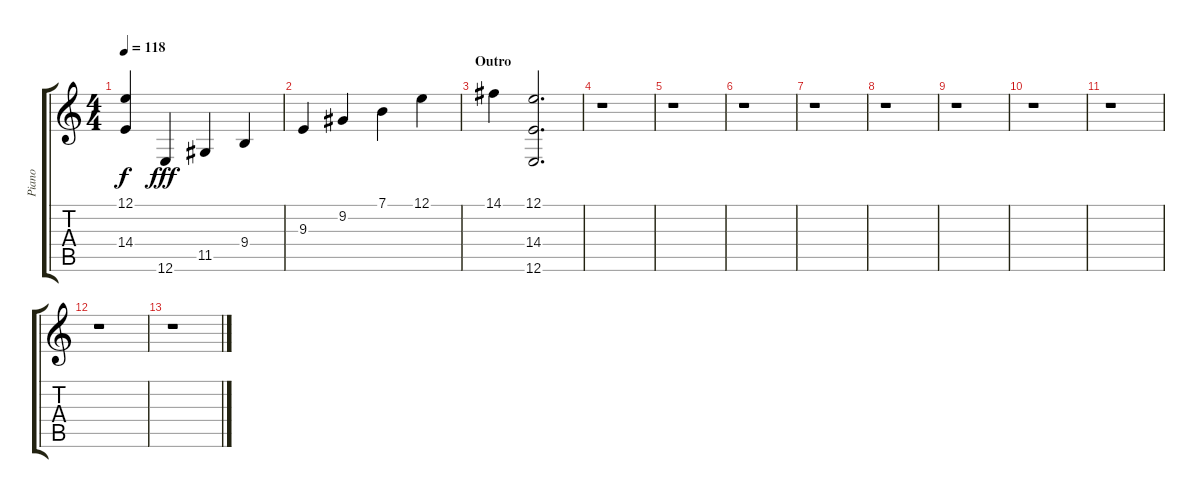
\track ("Piano" "Piano") {instrument acousticgrandpiano}
\staff {score tabs}
\tuning (E4 B3 G3 D3 A2 E2) {hide}
\ts (4 4)
\tempo 118
\clef g2
\ks c
(12.1{t} 14.4{t}).4{dy f} 12.6.4{dy fff} 11.5.4 9.4.4 |
9.3.4 9.2.4 7.1.4 12.1.4 |
\section ("" "Outro")
14.1.4 (12.1 14.4 12.6).2{d} |
r.1 |
r.1 |
r.1 |
r.1 |
r.1 |
r.1 |
r.1 |
r.1 |
r.1 |
r.1
